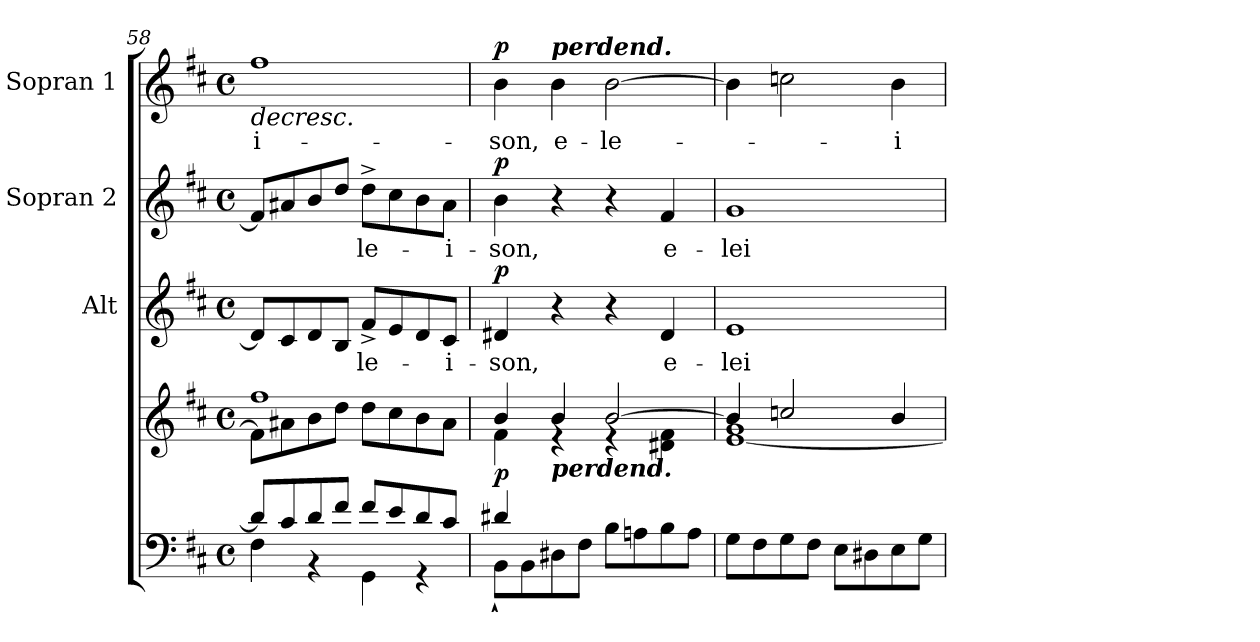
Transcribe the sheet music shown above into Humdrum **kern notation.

**kern	**kern	**dynam	**kern	**text	**dynam	**kern	**text	**dynam	**kern	**text	**dynam
*part4	*part4	*part4	*part3	*part3	*part3	*part2	*part2	*part2	*part1	*part1	*part1
*staff5	*staff4	*staff4/5	*staff3	*staff3	*staff3	*staff2	*staff2	*staff2	*staff1	*staff1	*staff1
*	*	*	*I"Alt	*	*	*I"Sopran 2	*	*	*I"Sopran 1	*	*
*	*	*	*I'A.	*	*	*I'S. 2	*	*	*I'S. 1	*	*
*clefF4	*clefG2	*	*clefG2	*	*	*clefG2	*	*	*clefG2	*	*
*k[f#c#]	*k[f#c#]	*	*k[f#c#]	*	*	*k[f#c#]	*	*	*k[f#c#]	*	*
*D:	*D:	*	*D:	*	*	*D:	*	*	*D:	*	*
*M4/4	*M4/4	*	*M4/4	*	*	*M4/4	*	*	*M4/4	*	*
*met(c)	*met(c)	*	*met(c)	*	*	*met(c)	*	*	*met(c)	*	*
=58	=58	=58	=58	=58	=58	=58	=58	=58	=58	=58	=58
*^	*^	*	*	*	*	*	*	*	*	*	*
!	!	!	!	!	!	!	!	!	!	!	!	!LO:LY:b	!LO:HP:b
8d/L]	4F#\	1ff#	8f#\L]	.	8d/L]	.	.	8f#/L]	.	.	1ff#	-i-	>
8c#/	.	.	8a#X\	.	8c#/	.	.	8a#X/	.	.	.	.	.
8d/	4r	.	8b\	.	8d/	.	.	8b/	.	.	.	.	.
8f#/J	.	.	8dd\J	.	8B/J	.	.	8dd/J	.	.	.	.	.
!	!	!	!	!	!	!LO:LY:b	!	!	!LO:LY:b	!	!	!	!
8f#/L	4GG\	.	8dd\L	.	8f#^>/L	-le-	.	8dd^>\L	-le-	.	.	.	.
8e/	.	.	8cc#\	.	8e/	.	.	8cc#\	.	.	.	.	.
8d/	4r	.	8b\	.	8d/	.	.	8b\	.	.	.	.	.
!	!	!	!	!	!	!LO:LY:b	!	!	!LO:LY:b	!	!	!	!
8c#/J	.	.	8a#\J	.	8c#/J	-i-	.	8a#\J	-i-	.	.	.	.
=59	=59	=59	=59	=59	=59	=59	=59	=59	=59	=59	=59	=59	=59
!	!	!	!	!LO:DY:b	!	!LO:LY:b	!LO:DY:a	!	!LO:LY:b	!LO:DY:a	!	!LO:LY:b	!LO:DY:a
4d#X/	8BB`<\L	4b/	4f#\	p	4d#X/	-son,	p	4b\	-son,	p	4b\	-son,	p
.	8BB\	.	.	.	.	.	.	.	.	.	.	.	.
!	!	!	!	!	!	!	!	!	!	!	!LO:TX:a:Bi:t=perdend.	!	!
!	!	!LO:TX:b:Bi:t=perdend.	!	!	!	!	!	!	!	!	!	!	!
!	!	!	!	!	!	!	!	!	!	!	!	!LO:LY:b	!
2.ryy	8D#X\	4b/	4rd	.	4r	.	.	4r	.	.	4b\	e-	]
.	8F#\J	.	.	.	.	.	.	.	.	.	.	.	.
!	!	!	!	!	!	!	!	!	!	!	!	!LO:LY:b	!
.	8B\L	[>2b/	4rd	.	4r	.	.	4r	.	.	[2b\	-le-	.
.	8An\	.	.	.	.	.	.	.	.	.	.	.	.
!	!	!	!	!	!	!LO:LY:b	!	!	!LO:LY:b	!	!	!	!
.	8B\	.	4d#X\ 4f#\	.	4d#/	e-	.	4f#/	e-	.	.	.	.
.	8A\J	.	.	.	.	.	.	.	.	.	.	.	.
=60	=60	=60	=60	=60	=60	=60	=60	=60	=60	=60	=60	=60	=60
!	!	!	!	!	!	!LO:LY:b	!	!	!LO:LY:b	!	!	!	!
*v	*v	*	*	*	*	*	*	*	*	*	*	*	*
8G\L	4b/]	[<1e 1g	.	1e	-lei-	.	1g	-lei-	.	4b\]	.	.
8F#\	.	.	.	.	.	.	.	.	.	.	.	.
8G\	2ccn/	.	.	.	.	.	.	.	.	2ccn\	.	.
8F#\J	.	.	.	.	.	.	.	.	.	.	.	.
8E\L	.	.	.	.	.	.	.	.	.	.	.	.
8D#X\	.	.	.	.	.	.	.	.	.	.	.	.
!	!	!	!	!	!	!	!	!	!	!	!LO:LY:b	!
8E\	4b/	.	.	.	.	.	.	.	.	4b\	-i-	.
8G\J	.	.	.	.	.	.	.	.	.	.	.	.
*	*v	*v	*	*	*	*	*	*	*	*	*	*
=	=	=	=	=	=	=	=	=	=	=	=
*-	*-	*-	*-	*-	*-	*-	*-	*-	*-	*-	*-
